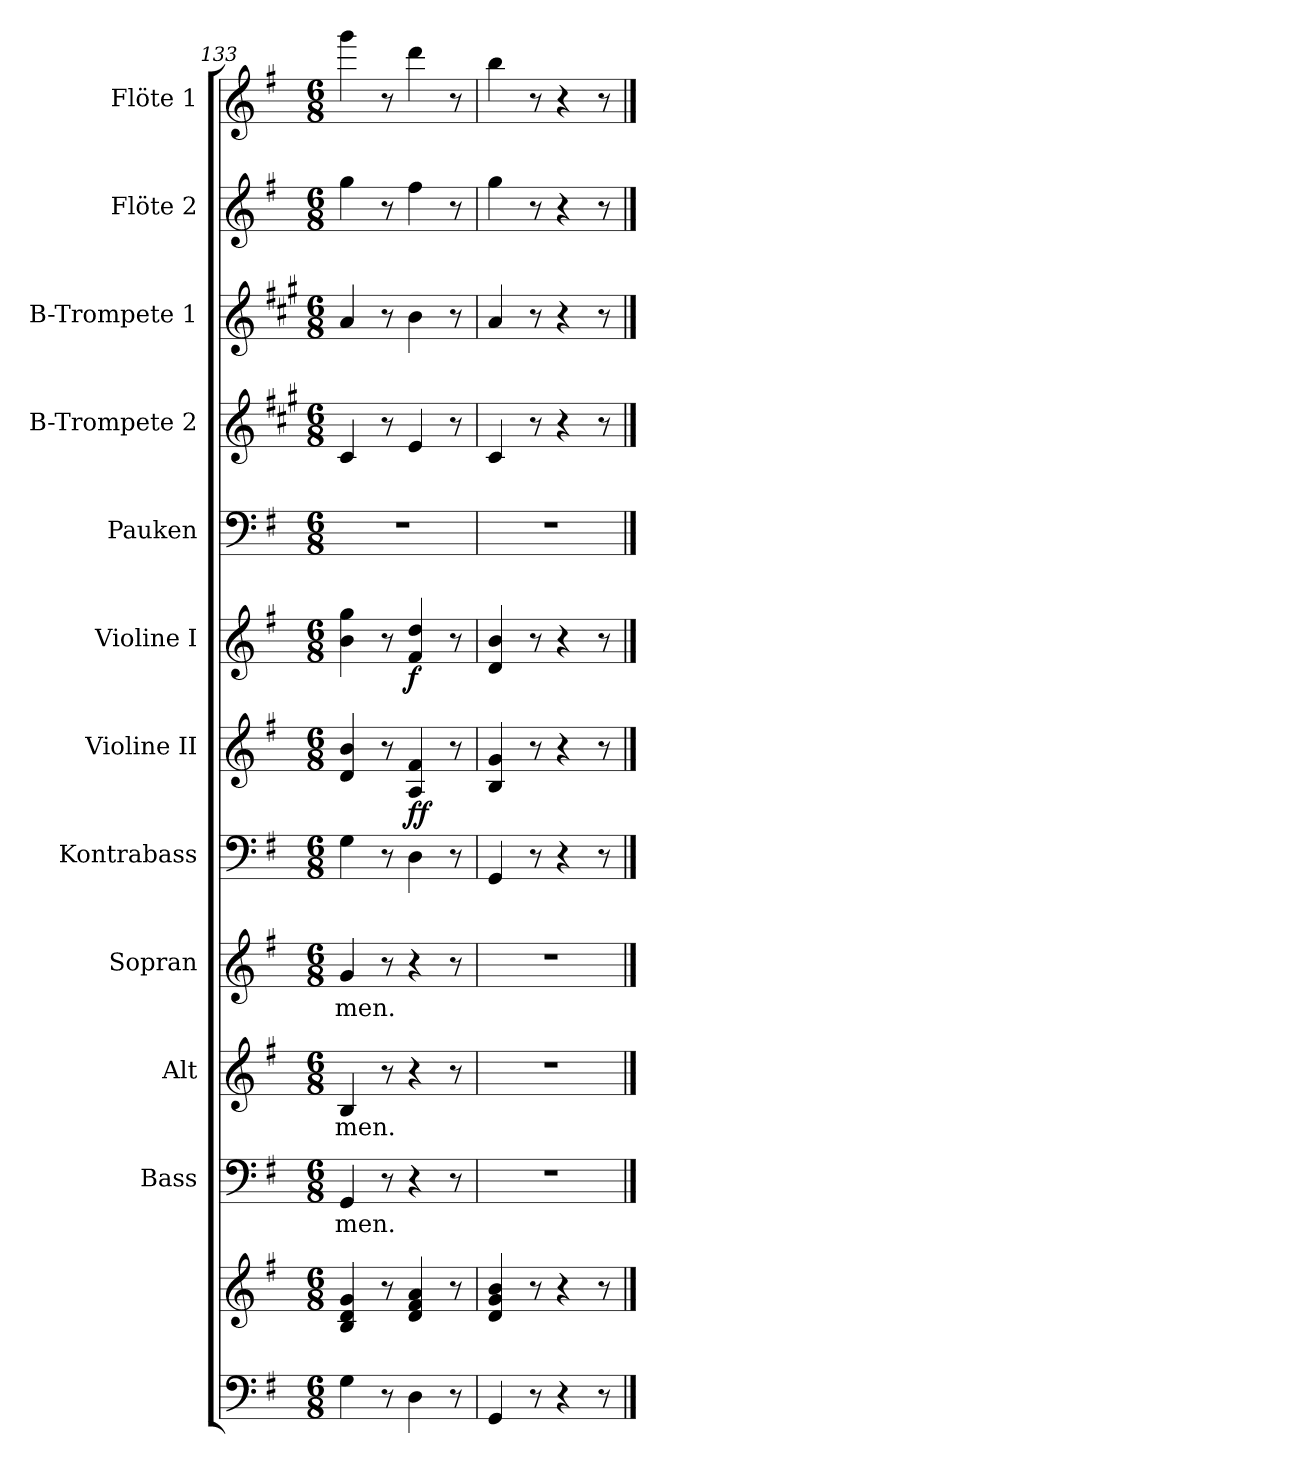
**kern	**kern	**kern	**text	**kern	**text	**kern	**text	**kern	**kern	**dynam	**kern	**dynam	**kern	**kern	**kern	**kern	**kern
*part12	*part12	*part11	*part11	*part10	*part10	*part9	*part9	*part8	*part7	*part7	*part6	*part6	*part5	*part4	*part3	*part2	*part1
*staff13	*staff12	*staff11	*staff11	*staff10	*staff10	*staff9	*staff9	*staff8	*staff7	*staff7	*staff6	*staff6	*staff5	*staff4	*staff3	*staff2	*staff1
*	*	*I"Bass	*	*I"Alt	*	*I"Sopran	*	*I"Kontrabass	*I"Violine II	*	*I"Violine I	*	*I"Pauken	*I"B-Trompete 2	*I"B-Trompete 1	*I"Flöte 2	*I"Flöte 1
*	*	*I'B.	*	*I'A.	*	*I'S.	*	*I'Kb.	*I'Vl. II	*	*I'Vl. I	*	*I'Pk.	*I'B Trp. 2	*I'B Trp. 1	*I'Fl. 2	*I'Fl. 1
*clefF4	*clefG2	*clefF4	*	*clefG2	*	*clefG2	*	*clefF4	*clefG2	*	*clefG2	*	*clefF4	*clefG2	*clefG2	*clefG2	*clefG2
*	*	*	*	*	*	*	*	*ITrd7c12	*	*	*	*	*	*ITrd1c2	*ITrd1c2	*	*
*k[f#]	*k[f#]	*k[f#]	*	*k[f#]	*	*k[f#]	*	*k[f#]	*k[f#]	*	*k[f#]	*	*k[f#]	*k[f#]	*k[f#]	*k[f#]	*k[f#]
*G:	*G:	*G:	*	*G:	*	*G:	*	*G:	*G:	*	*G:	*	*G:	*G:	*G:	*G:	*G:
*M6/8	*M6/8	*M6/8	*	*M6/8	*	*M6/8	*	*M6/8	*M6/8	*	*M6/8	*	*M6/8	*M6/8	*M6/8	*M6/8	*M6/8
=133	=133	=133	=133	=133	=133	=133	=133	=133	=133	=133	=133	=133	=133	=133	=133	=133	=133
!	!	!	!LO:LY:b	!	!LO:LY:b	!	!LO:LY:b	!	!	!	!	!	!	!	!	!	!
4G\	4B/ 4d/ 4g/	4GG/	-men.	4B/	-men.	4g/	-men.	4GG\	4d/ 4b/	.	4b\ 4gg\	.	2.r	4B/	4g/	4gg\	4ggg\
8r	8r	8r	.	8r	.	8r	.	8r	8r	.	8r	.	.	8r	8r	8r	8r
!	!	!	!	!	!	!	!	!	!	!LO:DY:b	!	!LO:DY:b	!	!	!	!	!
4D\	4d/ 4f#/ 4a/	4r	.	4r	.	4r	.	4DD\	4A/ 4f#/	ff	4f#/ 4dd/	f	.	4d/	4a\	4ff#\	4ddd\
8r	8r	8r	.	8r	.	8r	.	8r	8r	.	8r	.	.	8r	8r	8r	8r
=134	=134	=134	=134	=134	=134	=134	=134	=134	=134	=134	=134	=134	=134	=134	=134	=134	=134
4GG/	4d/ 4g/ 4b/	2.r	.	2.r	.	2.r	.	4GGG/	4B/ 4g/	.	4d/ 4b/	.	2.r	4B/	4g/	4gg\	4bb\
8r	8r	.	.	.	.	.	.	8r	8r	.	8r	.	.	8r	8r	8r	8r
4r	4r	.	.	.	.	.	.	4r	4r	.	4r	.	.	4r	4r	4r	4r
8r	8r	.	.	.	.	.	.	8r	8r	.	8r	.	.	8r	8r	8r	8r
==	==	==	==	==	==	==	==	==	==	==	==	==	==	==	==	==	==
*-	*-	*-	*-	*-	*-	*-	*-	*-	*-	*-	*-	*-	*-	*-	*-	*-	*-
